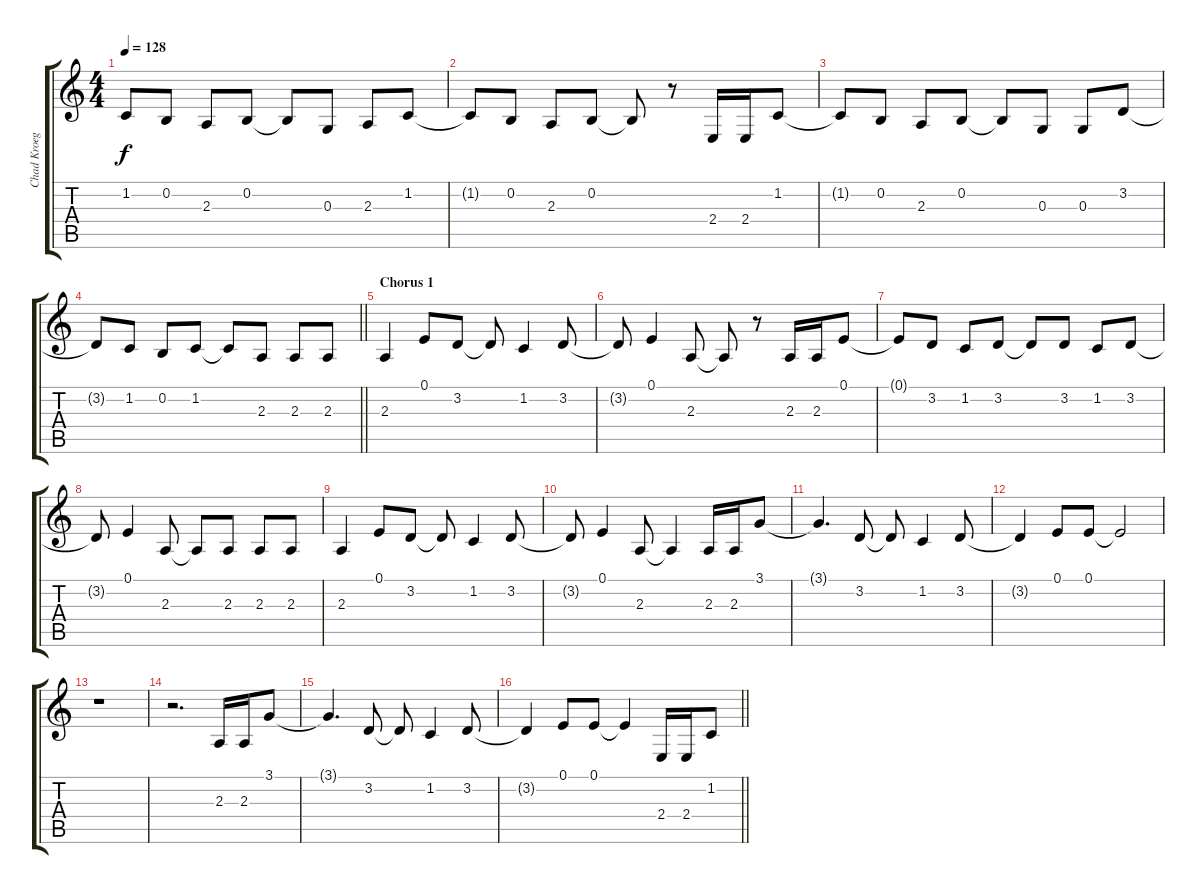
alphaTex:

\track ("Chad Kroeger (voice)" "Chad Kroeg") {instrument lead2sawtooth}
\staff {score tabs}
\tuning (E4 B3 G3 D3 A2 E2) {hide}
\ts (4 4)
\tempo 128
\clef g2
\ks c
1.2{t}.8{dy f} 0.2.8 2.3.8 0.2.8 0.2{t}.8 0.3.8 2.3.8 1.2.8 |
1.2{t}.8 0.2.8 2.3.8 0.2.8 0.2{t}.8 r.8 2.4.16 2.4.16 1.2.8 |
1.2{t}.8 0.2.8 2.3.8 0.2.8 0.2{t}.8 0.3.8 0.3.8 3.2.8 |
\barLineRight lightlight
3.2{t}.8 1.2.8 0.2.8 1.2.8 1.2{t}.8 2.3.8 2.3.8 2.3.8 |
\section ("" "Chorus 1")
2.3.4 0.1.8 3.2.8 3.2{t}.8 1.2.4 3.2.8 |
3.2{t}.8 0.1.4 2.3.8 2.3{t}.8 r.8 2.3.16 2.3.16 0.1.8 |
0.1{t}.8 3.2.8 1.2.8 3.2.8 3.2{t}.8 3.2.8 1.2.8 3.2.8 |
3.2{t}.8 0.1.4 2.3.8 2.3{t}.8 2.3.8 2.3.8 2.3.8 |
2.3.4 0.1.8 3.2.8 3.2{t}.8 1.2.4 3.2.8 |
3.2{t}.8 0.1.4 2.3.8 2.3{t}.4 2.3.16 2.3.16 3.1.8 |
3.1{t}.4{d} 3.2.8 3.2{t}.8 1.2.4 3.2.8 |
3.2{t}.4 0.1.8 0.1.8 0.1{t}.2 |
r.1 |
r.2{d} 2.3.16 2.3.16 3.1.8 |
3.1{t}.4{d} 3.2.8 3.2{t}.8 1.2.4 3.2.8 |
\barLineRight lightlight
3.2{t}.4 0.1.8 0.1.8 0.1{t}.4 2.4.16 2.4.16 1.2.8
